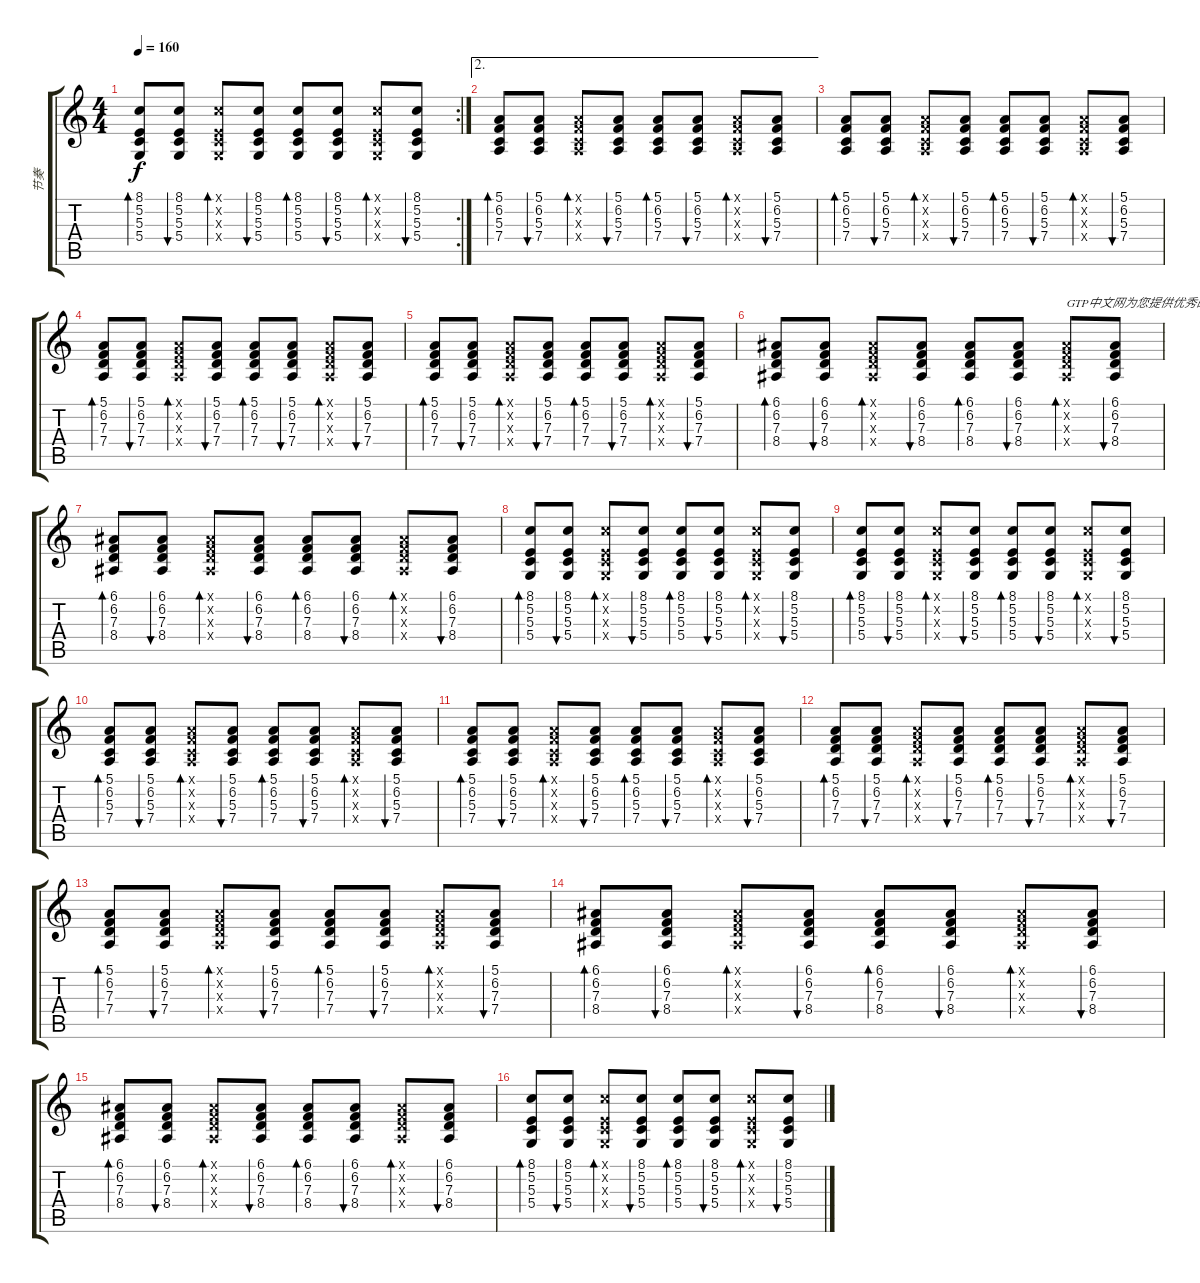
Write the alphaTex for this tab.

\track ("节奏" "节奏") {instrument brightacousticpiano}
\staff {score tabs}
\tuning (E4 B3 G3 D3 A2 E2) {hide}
\rc 2
\ts (4 4)
\tempo 160
\clef g2
\ks c
(8.1 5.2 5.3 5.4).8{bd 60 dy f} (8.1 5.2 5.3 5.4).8{bu 60} (8.1{x} 5.2{x} 5.3{x} 5.4{x}).8{bd 60} (8.1 5.2 5.3 5.4).8{bu 60} (8.1 5.2 5.3 5.4).8{bd 60} (8.1 5.2 5.3 5.4).8{bu 60} (8.1{x} 5.2{x} 5.3{x} 5.4{x}).8{bd 60} (8.1 5.2 5.3 5.4).8{bu 60} |
\ae 2
(5.1 6.2 5.3 7.4).8{bd 60} (5.1 6.2 5.3 7.4).8{bu 60} (5.1{x} 6.2{x} 5.3{x} 7.4{x}).8{bd 60} (5.1 6.2 5.3 7.4).8{bu 60} (5.1 6.2 5.3 7.4).8{bd 60} (5.1 6.2 5.3 7.4).8{bu 60} (5.1{x} 6.2{x} 5.3{x} 7.4{x}).8{bd 60} (5.1 6.2 5.3 7.4).8{bu 60} |
(5.1 6.2 5.3 7.4).8{bd 60} (5.1 6.2 5.3 7.4).8{bu 60} (5.1{x} 6.2{x} 5.3{x} 7.4{x}).8{bd 60} (5.1 6.2 5.3 7.4).8{bu 60} (5.1 6.2 5.3 7.4).8{bd 60} (5.1 6.2 5.3 7.4).8{bu 60} (5.1{x} 6.2{x} 5.3{x} 7.4{x}).8{bd 60} (5.1 6.2 5.3 7.4).8{bu 60} |
(5.1 6.2 7.3 7.4).8{bd 60} (5.1 6.2 7.3 7.4).8{bu 60} (5.1{x} 6.2{x} 7.3{x} 7.4{x}).8{bd 60} (5.1 6.2 7.3 7.4).8{bu 60} (5.1 6.2 7.3 7.4).8{bd 60} (5.1 6.2 7.3 7.4).8{bu 60} (5.1{x} 6.2{x} 7.3{x} 7.4{x}).8{bd 60} (5.1 6.2 7.3 7.4).8{bu 60} |
(5.1 6.2 7.3 7.4).8{bd 60} (5.1 6.2 7.3 7.4).8{bu 60} (5.1{x} 6.2{x} 7.3{x} 7.4{x}).8{bd 60} (5.1 6.2 7.3 7.4).8{bu 60} (5.1 6.2 7.3 7.4).8{bd 60} (5.1 6.2 7.3 7.4).8{bu 60} (5.1{x} 6.2{x} 7.3{x} 7.4{x}).8{bd 60} (5.1 6.2 7.3 7.4).8{bu 60} |
(6.1 6.2 7.3 8.4).8{bd 60} (6.1 6.2 7.3 8.4).8{bu 60} (6.1{x} 6.2{x} 7.3{x} 8.4{x}).8{bd 60} (6.1 6.2 7.3 8.4).8{bu 60} (6.1 6.2 7.3 8.4).8{bd 60} (6.1 6.2 7.3 8.4).8{bu 60} (6.1{x} 6.2{x} 7.3{x} 8.4{x}).8{bd 60 txt "GTP中文网为您提供优秀的谱子"} (6.1 6.2 7.3 8.4).8{bu 60} |
(6.1 6.2 7.3 8.4).8{bd 60} (6.1 6.2 7.3 8.4).8{bu 60} (6.1{x} 6.2{x} 7.3{x} 8.4{x}).8{bd 60} (6.1 6.2 7.3 8.4).8{bu 60} (6.1 6.2 7.3 8.4).8{bd 60} (6.1 6.2 7.3 8.4).8{bu 60} (6.1{x} 6.2{x} 7.3{x} 8.4{x}).8{bd 60} (6.1 6.2 7.3 8.4).8{bu 60} |
(8.1 5.2 5.3 5.4).8{bd 60} (8.1 5.2 5.3 5.4).8{bu 60} (8.1{x} 5.2{x} 5.3{x} 5.4{x}).8{bd 60} (8.1 5.2 5.3 5.4).8{bu 60} (8.1 5.2 5.3 5.4).8{bd 60} (8.1 5.2 5.3 5.4).8{bu 60} (8.1{x} 5.2{x} 5.3{x} 5.4{x}).8{bd 60} (8.1 5.2 5.3 5.4).8{bu 60} |
(8.1 5.2 5.3 5.4).8{bd 60} (8.1 5.2 5.3 5.4).8{bu 60} (8.1{x} 5.2{x} 5.3{x} 5.4{x}).8{bd 60} (8.1 5.2 5.3 5.4).8{bu 60} (8.1 5.2 5.3 5.4).8{bd 60} (8.1 5.2 5.3 5.4).8{bu 60} (8.1{x} 5.2{x} 5.3{x} 5.4{x}).8{bd 60} (8.1 5.2 5.3 5.4).8{bu 60} |
(5.1 6.2 5.3 7.4).8{bd 60} (5.1 6.2 5.3 7.4).8{bu 60} (5.1{x} 6.2{x} 5.3{x} 7.4{x}).8{bd 60} (5.1 6.2 5.3 7.4).8{bu 60} (5.1 6.2 5.3 7.4).8{bd 60} (5.1 6.2 5.3 7.4).8{bu 60} (5.1{x} 6.2{x} 5.3{x} 7.4{x}).8{bd 60} (5.1 6.2 5.3 7.4).8{bu 60} |
(5.1 6.2 5.3 7.4).8{bd 60} (5.1 6.2 5.3 7.4).8{bu 60} (5.1{x} 6.2{x} 5.3{x} 7.4{x}).8{bd 60} (5.1 6.2 5.3 7.4).8{bu 60} (5.1 6.2 5.3 7.4).8{bd 60} (5.1 6.2 5.3 7.4).8{bu 60} (5.1{x} 6.2{x} 5.3{x} 7.4{x}).8{bd 60} (5.1 6.2 5.3 7.4).8{bu 60} |
(5.1 6.2 7.3 7.4).8{bd 60} (5.1 6.2 7.3 7.4).8{bu 60} (5.1{x} 6.2{x} 7.3{x} 7.4{x}).8{bd 60} (5.1 6.2 7.3 7.4).8{bu 60} (5.1 6.2 7.3 7.4).8{bd 60} (5.1 6.2 7.3 7.4).8{bu 60} (5.1{x} 6.2{x} 7.3{x} 7.4{x}).8{bd 60} (5.1 6.2 7.3 7.4).8{bu 60} |
(5.1 6.2 7.3 7.4).8{bd 60} (5.1 6.2 7.3 7.4).8{bu 60} (5.1{x} 6.2{x} 7.3{x} 7.4{x}).8{bd 60} (5.1 6.2 7.3 7.4).8{bu 60} (5.1 6.2 7.3 7.4).8{bd 60} (5.1 6.2 7.3 7.4).8{bu 60} (5.1{x} 6.2{x} 7.3{x} 7.4{x}).8{bd 60} (5.1 6.2 7.3 7.4).8{bu 60} |
(6.1 6.2 7.3 8.4).8{bd 60} (6.1 6.2 7.3 8.4).8{bu 60} (6.1{x} 6.2{x} 7.3{x} 8.4{x}).8{bd 60} (6.1 6.2 7.3 8.4).8{bu 60} (6.1 6.2 7.3 8.4).8{bd 60} (6.1 6.2 7.3 8.4).8{bu 60} (6.1{x} 6.2{x} 7.3{x} 8.4{x}).8{bd 60} (6.1 6.2 7.3 8.4).8{bu 60} |
(6.1 6.2 7.3 8.4).8{bd 60} (6.1 6.2 7.3 8.4).8{bu 60} (6.1{x} 6.2{x} 7.3{x} 8.4{x}).8{bd 60} (6.1 6.2 7.3 8.4).8{bu 60} (6.1 6.2 7.3 8.4).8{bd 60} (6.1 6.2 7.3 8.4).8{bu 60} (6.1{x} 6.2{x} 7.3{x} 8.4{x}).8{bd 60} (6.1 6.2 7.3 8.4).8{bu 60} |
(8.1 5.2 5.3 5.4).8{bd 60} (8.1 5.2 5.3 5.4).8{bu 60} (8.1{x} 5.2{x} 5.3{x} 5.4{x}).8{bd 60} (8.1 5.2 5.3 5.4).8{bu 60} (8.1 5.2 5.3 5.4).8{bd 60} (8.1 5.2 5.3 5.4).8{bu 60} (8.1{x} 5.2{x} 5.3{x} 5.4{x}).8{bd 60} (8.1 5.2 5.3 5.4).8{bu 60}
